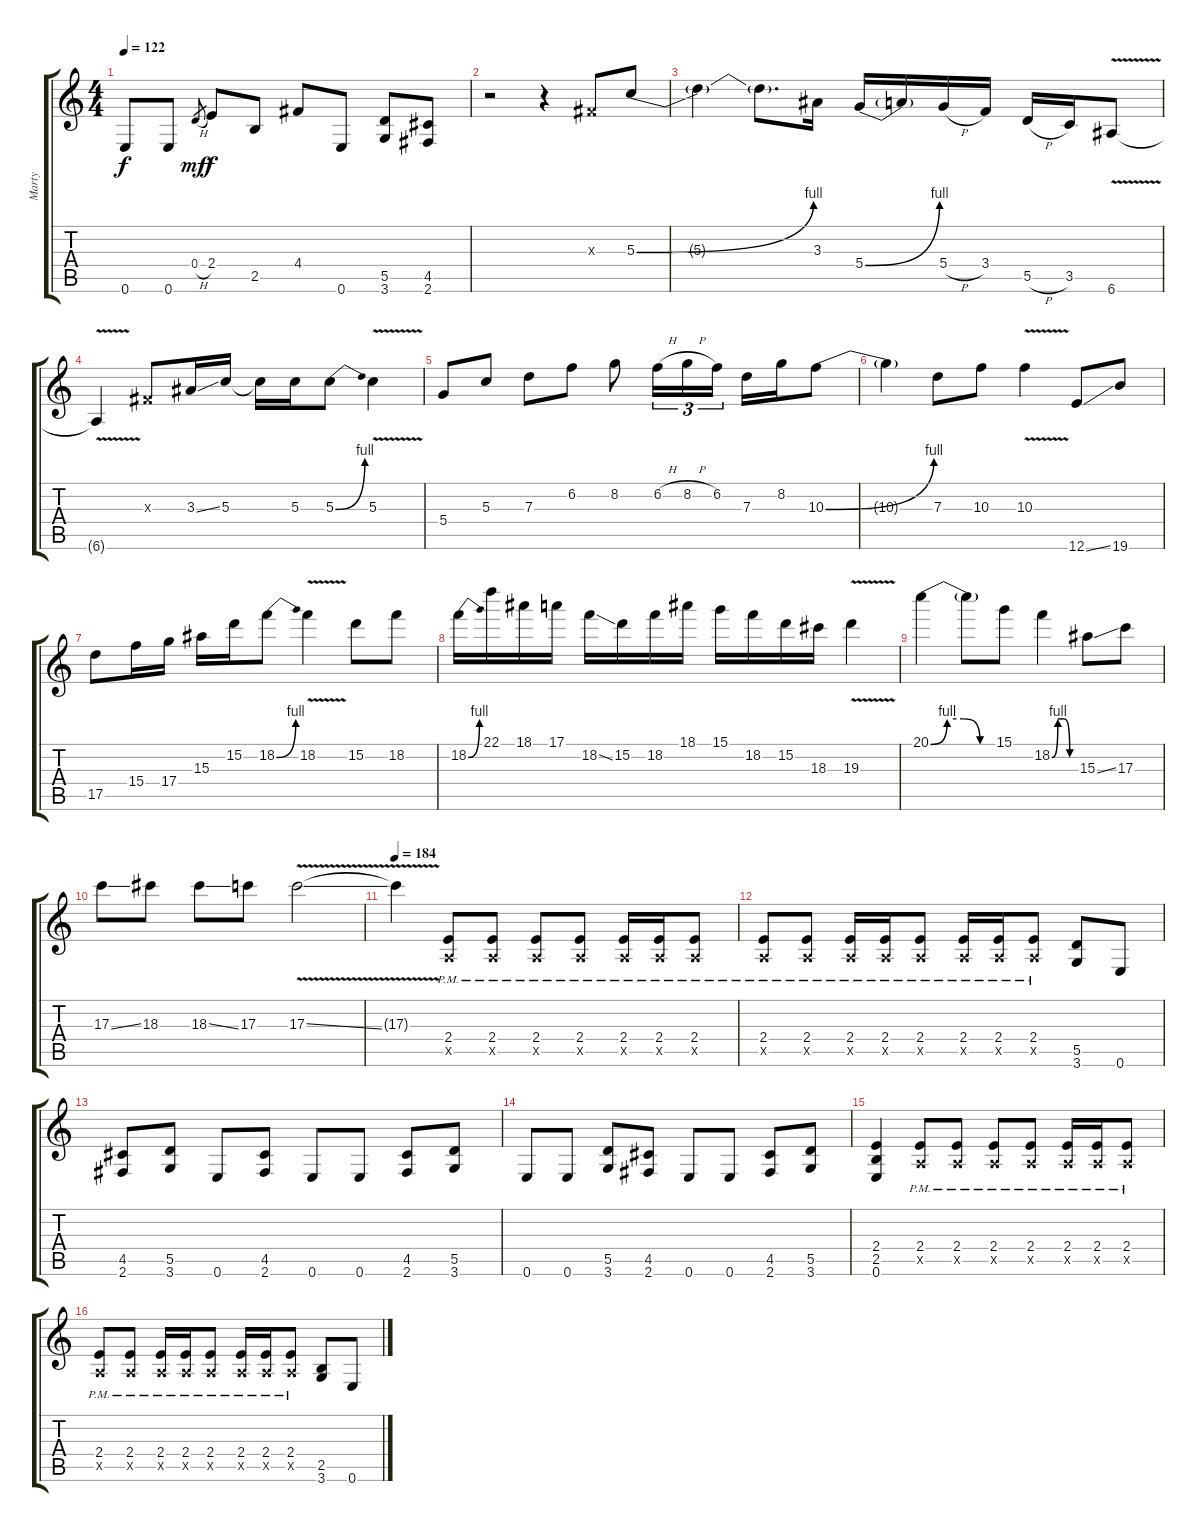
\track ("Marty" "Marty") {instrument distortionguitar}
\staff {score tabs}
\tuning (E4 B3 G3 D3 A2 E2) {hide}
\ts (4 4)
\tempo 122
\clef g2
\ks c
0.6.8{dy f} 0.6.8 0.4{h}.8{gr dy mf} 2.4.8{dy f} 2.5.8 4.4.8 0.6.8 (5.5 3.6).8 (4.5 2.6).8 |
r.2 r.4 -1.3{x}.8 5.3{be (bend 0 0 60 4)}.8 |
5.3{t}.4 5.3{t}.8{d} 3.3.16 5.4{be (bend 0 0 60 4)}.16 5.4{t}.16 5.4{h}.16 3.4.16 5.5{h}.16 3.5.16 6.6{v}.8 |
6.6{t}.4 -1.3{x}.8 3.3{ss}.16 5.3.16 5.3{t}.16 5.3.16 5.3{be (bend 0 0 60 4)}.8 5.3{v}.4 |
5.4.8 5.3.8 7.3.8 6.2.8 8.2.8 6.2{h}.16{tu (3 2)} 8.2{h}.16{tu (3 2)} 6.2.16{tu (3 2)} 7.3.16 8.2.16 10.3{be (bend 0 0 60 4)}.8 |
10.3{t}.4 7.3.8 10.3.8 10.3{v}.4 12.6{ss}.8 19.6.8 |
17.5.8 15.4.16 17.4.16 15.3.16 15.2.16 18.2{be (bend 0 0 60 4)}.8 18.2{v}.4 15.2.8 18.2.8 |
18.2{be (bend 0 0 60 4)}.16 22.1.16 18.1.16 17.1.16 18.2{ss}.16 15.2.16 18.2.16 18.1.16 15.1.16 18.2.16 15.2.16 18.3.16 19.3{v}.4 |
20.1{be (custom 0 0 15 4 30 4 45 0 60 0)}.4 20.1{t}.8 15.1.8 18.2{be (custom 0 0 15 4 30 4 45 0 60 0)}.4 15.3{ss}.8 17.3.8 |
17.3{ss}.8 18.3.8 18.3{ss}.8 17.3.8 17.3{v ss}.2 |
\tempo 184
17.3{t}.4 (2.4{pm} 0.5{x}).8 (2.4{pm} 0.5{x}).8 (2.4{pm} 0.5{x}).8 (2.4{pm} 0.5{x}).8 (2.4{pm} 0.5{x}).16 (2.4{pm} 0.5{x}).16 (2.4{pm} 0.5{x}).8 |
(2.4{pm} 0.5{x}).8 (2.4{pm} 0.5{x}).8 (2.4{pm} 0.5{x}).16 (2.4{pm} 0.5{x}).16 (2.4{pm} 0.5{x}).8 (2.4{pm} 0.5{x}).16 (2.4{pm} 0.5{x}).16 (2.4{pm} 0.5{x}).8 (5.5 3.6).8 0.6.8 |
(4.5 2.6).8 (5.5 3.6).8 0.6.8 (4.5 2.6).8 0.6.8 0.6.8 (4.5 2.6).8 (5.5 3.6).8 |
0.6.8 0.6.8 (5.5 3.6).8 (4.5 2.6).8 0.6.8 0.6.8 (4.5 2.6).8 (5.5 3.6).8 |
(2.4 2.5 0.6).4 (2.4{pm} 0.5{x}).8 (2.4{pm} 0.5{x}).8 (2.4{pm} 0.5{x}).8 (2.4{pm} 0.5{x}).8 (2.4{pm} 0.5{x}).16 (2.4{pm} 0.5{x}).16 (2.4{pm} 0.5{x}).8 |
(2.4{pm} 0.5{x}).8 (2.4{pm} 0.5{x}).8 (2.4{pm} 0.5{x}).16 (2.4{pm} 0.5{x}).16 (2.4{pm} 0.5{x}).8 (2.4{pm} 0.5{x}).16 (2.4{pm} 0.5{x}).16 (2.4{pm} 0.5{x}).8 (2.5 3.6).8 0.6.8
